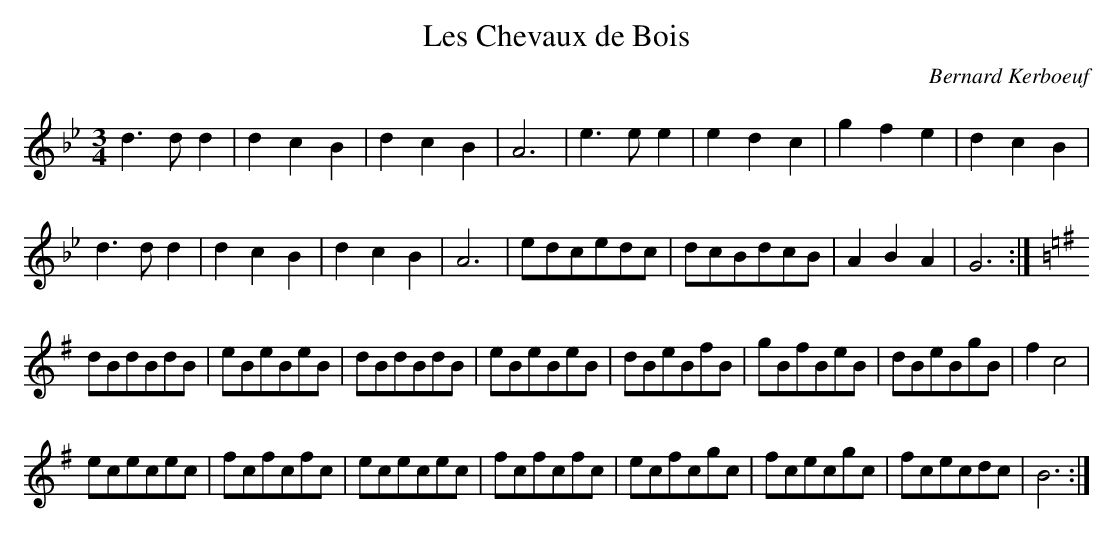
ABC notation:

X:1
T:Les Chevaux de Bois
C:Bernard Kerboeuf
L:1/8
M:3/4
K:Bb major
d3dd2|d2c2B2|d2c2B2|A6|e3ee2|e2d2c2|g2f2e2|d2c2B2|
d3dd2|d2c2B2|d2c2B2|A6|edcedc|dcBdcB|A2B2A2|G6:|
K:G
dBdBdB|eBeBeB|dBdBdB|eBeBeB|dBeBfB|gBfBeB|dBeBgB|f2c4|
ececec|fcfcfc|ececec|fcfcfc|ecfcgc|fcecgc|fcecdc|B6:|
